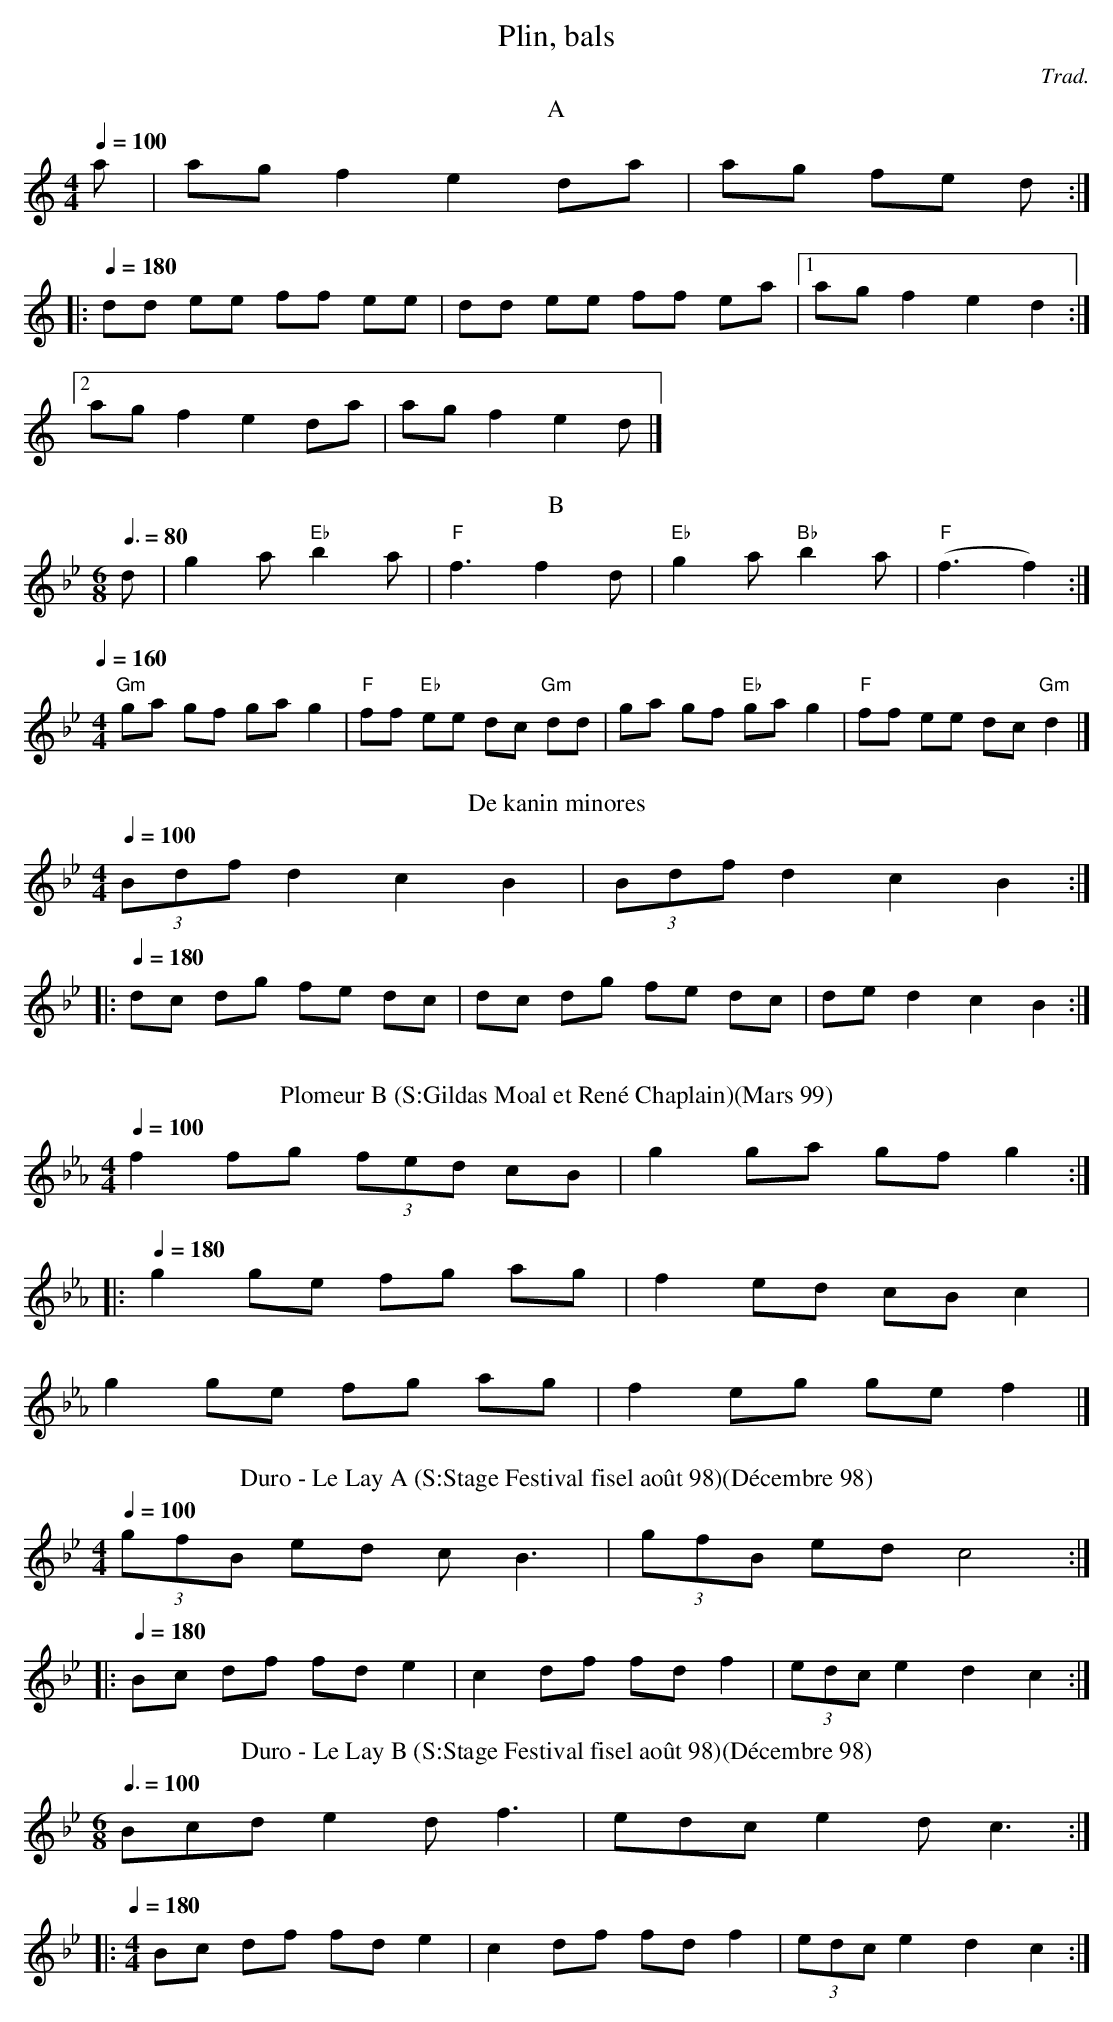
X:1
T:Plin, bals
C:Trad.
Q:1/4=100
M:4/4
L:1/8
K:C
T:A
K:C
a | ag f2 e2 da | ag fe d ::
Q:1/4=180
dd ee ff ee | dd ee ff ea |1 ag f2 e2 d2 :|2
ag f2 e2 da | ag f2 e2 d |]
T:B
Q:3/8=80
M:6/8
L:1/8
K:Bb
d | g2 a "Eb"b2 a | "F"f3 f2 d | "Eb"g2 a "Bb"b2 a | "F"(f3 f2) :|
Q:1/4=160
M:4/4
L:1/8
"Gm"ga gf ga g2 | "F"ff "Eb"ee dc "Gm"dd |\
ga gf "Eb"ga g2 | "F"ff ee dc "Gm"d2 |]
T:De kanin minores
K:Bb
Q:1/4=100
(3Bdf d2 c2 B2 | (3Bdf d2 c2 B2 ::
Q:1/4=180
dc dg fe dc | dc dg fe dc | de d2 c2 B2 :|
%%newpage
T:Plomeur B (S:Gildas Moal et René Chaplain)(Mars 99)
Q:1/4=100
K:Eb
f2 fg (3fed cB | g2 ga gf g2 ::
Q:1/4=180
g2 ge fg ag | f2 ed cB c2 |
g2 ge fg ag | f2 eg ge f2 |]
T:Duro - Le Lay A (S:Stage Festival fisel août 98)(Décembre 98)
Q:1/4=100
K:Bb
(3gfB ed c B3 | (3gfB ed c4 ::
Q:1/4=180
Bc df fd e2 | c2 df fd f2 | (3edc e2 d2 c2 :|
T:Duro - Le Lay B (S:Stage Festival fisel août 98)(Décembre 98)
Q:3/8=100
K:Bb
M:6/8
Bcd e2 d f3 | edc e2 d c3 ::
Q:1/4=180
M:4/4
Bc df fd e2 | c2 df fd f2 | (3edc e2 d2 c2 :|
